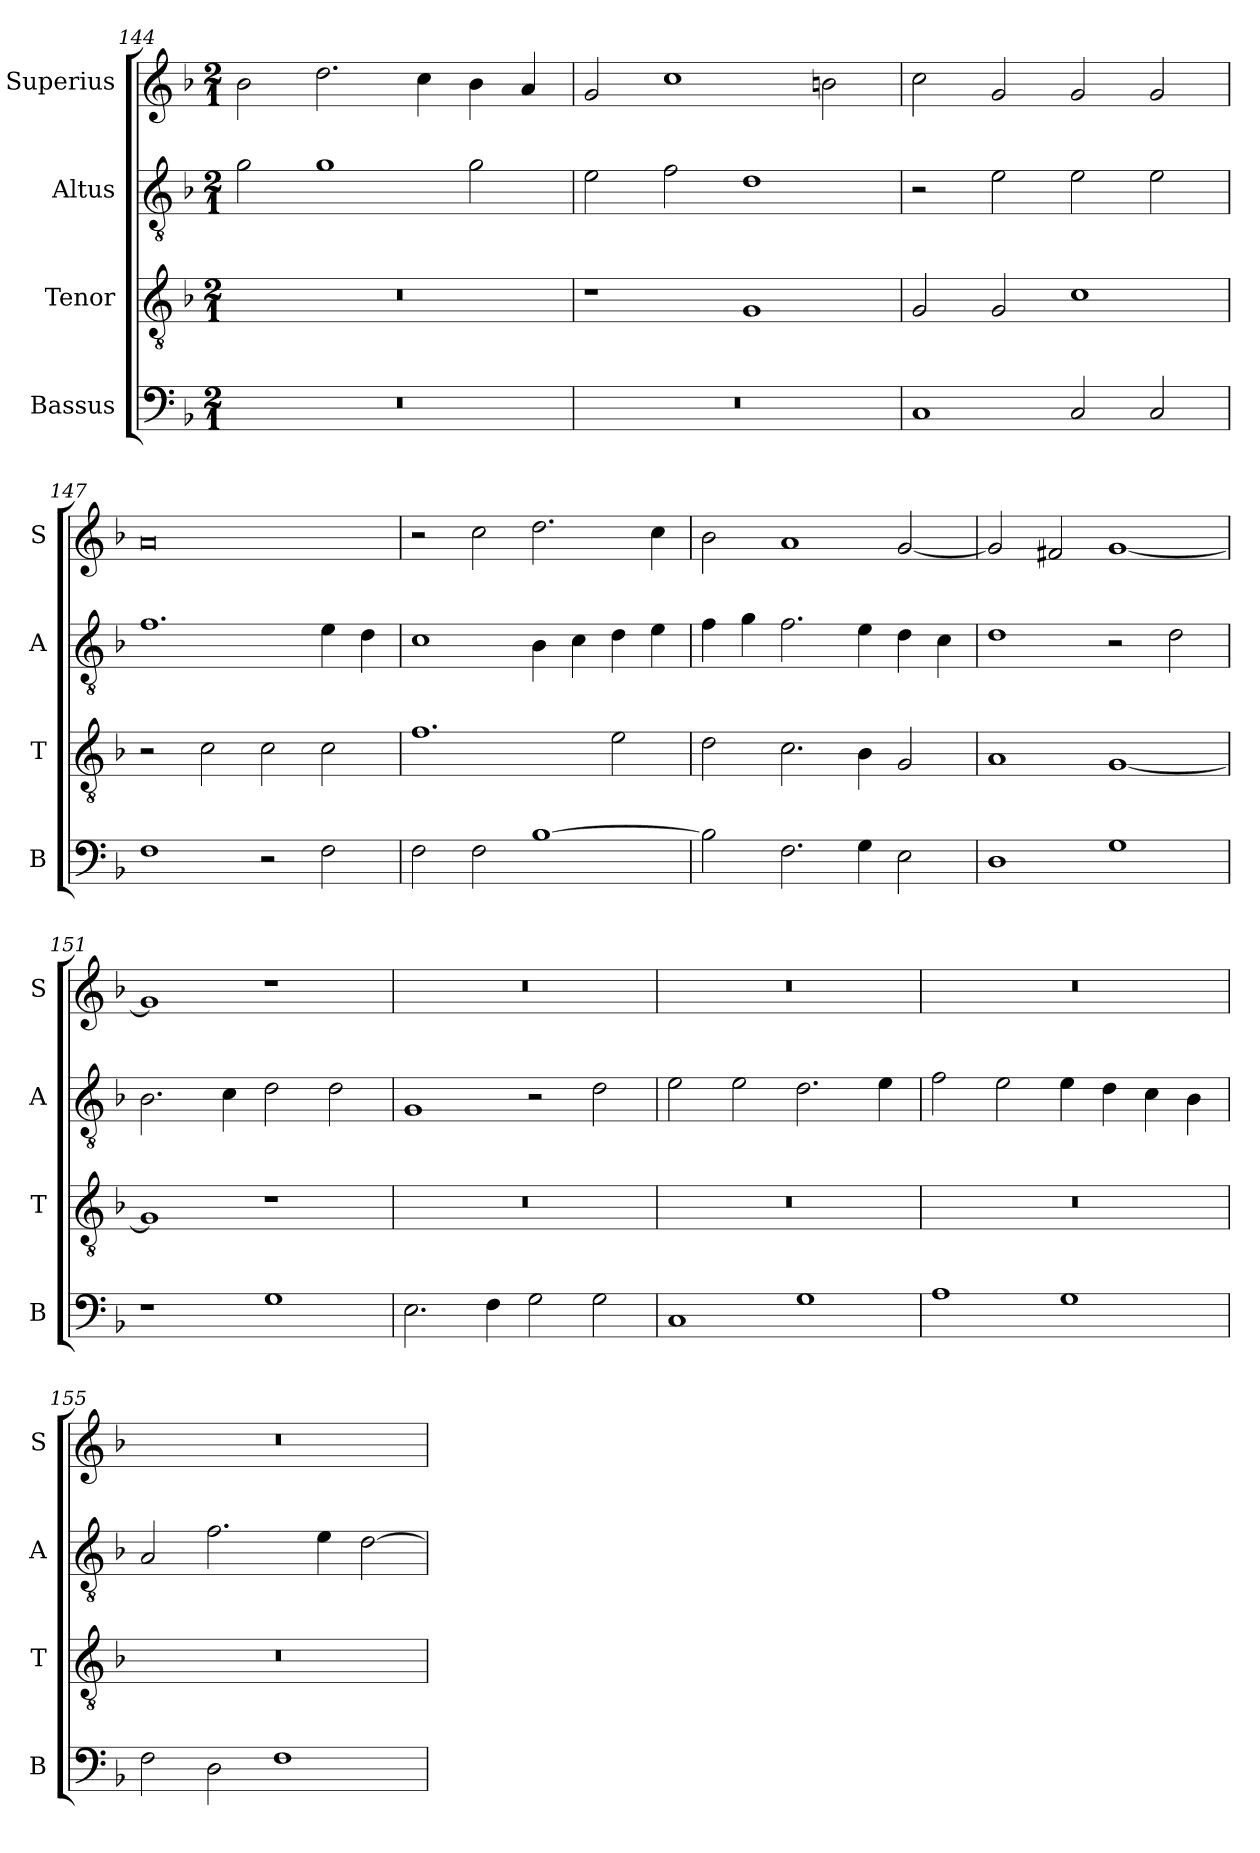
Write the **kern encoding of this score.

**kern	**kern	**kern	**kern
*part4	*part3	*part2	*part1
*staff4	*staff3	*staff2	*staff1
*I"Bassus	*I"Tenor	*I"Altus	*I"Superius
*I'B	*I'T	*I'A	*I'S
*clefF4	*clefGv2	*clefGv2	*clefG2
*k[b-]	*k[b-]	*k[b-]	*k[b-]
*F:	*F:	*F:	*F:
*M2/1	*M2/1	*M2/1	*M2/1
=144	=144	=144	=144
0r	0r	2g	2b-
.	.	1g	2.dd
.	.	.	4cc
.	.	2g	4b-
.	.	.	4a
=145	=145	=145	=145
0r	1r	2e	2g
.	.	2f	1cc
.	1G	1d	.
.	.	.	2bn
=146	=146	=146	=146
1C	2G	2r	2cc
.	2G	2e	2g
2C	1c	2e	2g
2C	.	2e	2g
=147	=147	=147	=147
1F	2r	1.f	0a
.	2c	.	.
2r	2c	.	.
2F	2c	4e	.
.	.	4d	.
=148	=148	=148	=148
2F	1.f	1c	2r
2F	.	.	2cc
[1B-	.	4B-	2.dd
.	.	4c	.
.	2e	4d	.
.	.	4e	4cc
=149	=149	=149	=149
2B-]	2d	4f	2b-
.	.	4g	.
2.F	2.c	2.f	1a
4G	4B-	4e	.
2E	2G	4d	[2g
.	.	4c	.
=150	=150	=150	=150
1D	1A	1d	2g]
.	.	.	2f#X
1G	[1G	2r	[1g
.	.	2d	.
=151	=151	=151	=151
1r	1G]	2.B-	1g]
.	.	4c	.
1G	1r	2d	1r
.	.	2d	.
=152	=152	=152	=152
2.E	0r	1G	0r
4F	.	.	.
2G	.	2r	.
2G	.	2d	.
=153	=153	=153	=153
1C	0r	2e	0r
.	.	2e	.
1G	.	2.d	.
.	.	4e	.
=154	=154	=154	=154
1A	0r	2f	0r
.	.	2e	.
1G	.	4e	.
.	.	4d	.
.	.	4c	.
.	.	4B-	.
=155	=155	=155	=155
2F	0r	2A	0r
2D	.	2.f	.
1F	.	.	.
.	.	4e	.
.	.	[2d	.
=	=	=	=
*-	*-	*-	*-
